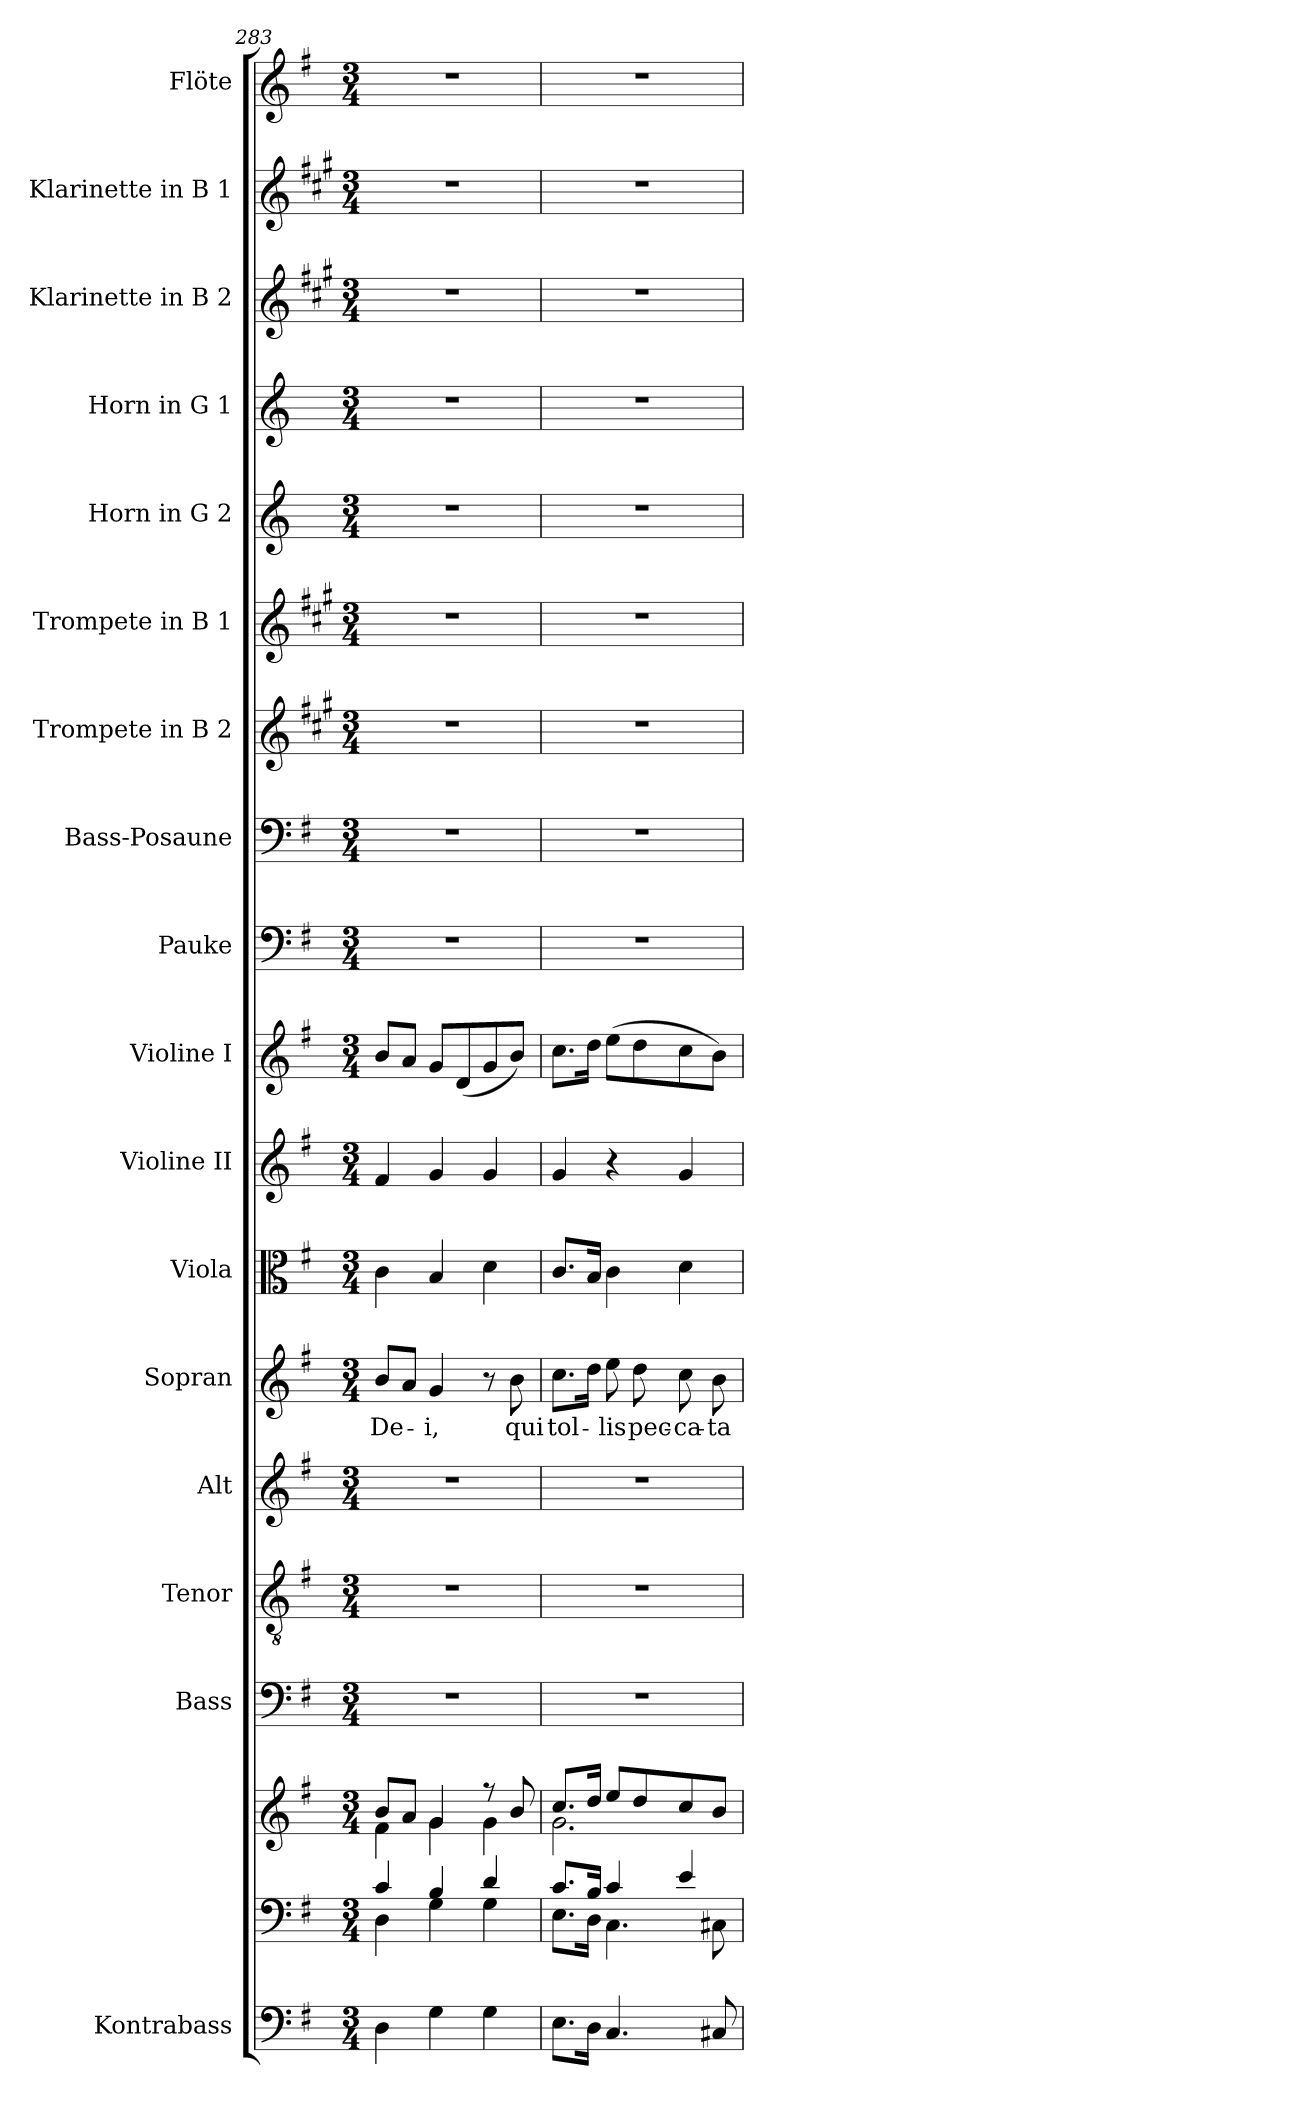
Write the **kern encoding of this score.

**kern	**kern	**kern	**kern	**kern	**kern	**kern	**text	**kern	**kern	**kern	**kern	**kern	**kern	**kern	**kern	**kern	**kern	**kern	**kern
*part18	*part17	*part17	*part16	*part15	*part14	*part13	*part13	*part12	*part11	*part10	*part9	*part8	*part7	*part6	*part5	*part4	*part3	*part2	*part1
*staff19	*staff18	*staff17	*staff16	*staff15	*staff14	*staff13	*staff13	*staff12	*staff11	*staff10	*staff9	*staff8	*staff7	*staff6	*staff5	*staff4	*staff3	*staff2	*staff1
*I"Kontrabass	*	*	*I"Bass	*I"Tenor	*I"Alt	*I"Sopran	*	*I"Viola	*I"Violine II	*I"Violine I	*I"Pauke	*I"Bass-Posaune	*I"Trompete in B 2	*I"Trompete in B 1	*I"Horn in G 2	*I"Horn in G 1	*I"Klarinette in B 2	*I"Klarinette in B 1	*I"Flöte
*I'Kb.	*	*	*I'B	*I'T	*I'A	*I'S	*	*I'Vla.	*I'Vl. II	*I'Vl. I	*I'Pk.	*I'B. Pos.	*	*	*I'Hrn. 2	*I'Hrn. 1	*	*	*I'Fl.
*clefF4	*clefF4	*clefG2	*clefF4	*clefGv2	*clefG2	*clefG2	*	*clefC3	*clefG2	*clefG2	*clefF4	*clefF4	*clefG2	*clefG2	*clefG2	*clefG2	*clefG2	*clefG2	*clefG2
*ITrd7c12	*	*	*	*	*	*	*	*	*	*	*	*	*ITrd1c2	*ITrd1c2	*ITrd3c5	*ITrd3c5	*ITrd1c2	*ITrd1c2	*
*k[f#]	*k[f#]	*k[f#]	*k[f#]	*k[f#]	*k[f#]	*k[f#]	*	*k[f#]	*k[f#]	*k[f#]	*k[f#]	*k[f#]	*k[f#]	*k[f#]	*k[f#]	*k[f#]	*k[f#]	*k[f#]	*k[f#]
*G:	*G:	*G:	*G:	*G:	*G:	*G:	*	*G:	*G:	*G:	*G:	*G:	*G:	*G:	*G:	*G:	*G:	*G:	*G:
*M3/4	*M3/4	*M3/4	*M3/4	*M3/4	*M3/4	*M3/4	*	*M3/4	*M3/4	*M3/4	*M3/4	*M3/4	*M3/4	*M3/4	*M3/4	*M3/4	*M3/4	*M3/4	*M3/4
=283	=283	=283	=283	=283	=283	=283	=283	=283	=283	=283	=283	=283	=283	=283	=283	=283	=283	=283	=283
*	*^	*^	*	*	*	*	*	*	*	*	*	*	*	*	*	*	*	*	*
!	!	!	!	!	!	!	!	!	!LO:LY:b	!	!	!	!	!	!	!	!	!	!	!	!
4DD\	4c/	4D\	8b/L	4f#\	2.r	2.r	2.r	8b/L	De-	4c\	4f#/	8b/L	2.r	2.r	2.r	2.r	2.r	2.r	2.r	2.r	2.r
.	.	.	8a/J	.	.	.	.	8a/J	.	.	.	8a/J	.	.	.	.	.	.	.	.	.
!	!	!	!	!	!	!	!	!	!LO:LY:b	!	!	!	!	!	!	!	!	!	!	!	!
4GG\	4B/	4G\	4g/	4g\	.	.	.	4g/	-i,	4B/	4g/	8g/L	.	.	.	.	.	.	.	.	.
.	.	.	.	.	.	.	.	.	.	.	.	(<8d/	.	.	.	.	.	.	.	.	.
4GG\	4d/	4G\	8ree	4g\	.	.	.	8r	.	4d\	4g/	8g/	.	.	.	.	.	.	.	.	.
!	!	!	!	!	!	!	!	!	!LO:LY:b	!	!	!	!	!	!	!	!	!	!	!	!
.	.	.	8b/	.	.	.	.	8b\	qui	.	.	8b/J)	.	.	.	.	.	.	.	.	.
=284	=284	=284	=284	=284	=284	=284	=284	=284	=284	=284	=284	=284	=284	=284	=284	=284	=284	=284	=284	=284	=284
!	!	!	!	!	!	!	!	!	!LO:LY:b	!	!	!	!	!	!	!	!	!	!	!	!
8.EE\L	8.c/L	8.E\L	8.cc/L	2.g\	2.r	2.r	2.r	8.cc\L	tol-	8.c/L	4g/	8.cc\L	2.r	2.r	2.r	2.r	2.r	2.r	2.r	2.r	2.r
16DD\Jk	16B/Jk	16D\Jk	16dd/Jk	.	.	.	.	16dd\Jk	.	16B/Jk	.	16dd\Jk	.	.	.	.	.	.	.	.	.
!	!	!	!	!	!	!	!	!	!LO:LY:b	!	!	!	!	!	!	!	!	!	!	!	!
4.CC/	4c/	4.C\	8ee/L	.	.	.	.	8ee\	-lis	4c\	4r	(>8ee\L	.	.	.	.	.	.	.	.	.
!	!	!	!	!	!	!	!	!	!LO:LY:b	!	!	!	!	!	!	!	!	!	!	!	!
.	.	.	8dd/	.	.	.	.	8dd\	pec-	.	.	8dd\	.	.	.	.	.	.	.	.	.
!	!	!	!	!	!	!	!	!	!LO:LY:b	!	!	!	!	!	!	!	!	!	!	!	!
.	4e/	.	8cc/	.	.	.	.	8cc\	-ca-	4d\	4g/	8cc\	.	.	.	.	.	.	.	.	.
!	!	!	!	!	!	!	!	!	!LO:LY:b	!	!	!	!	!	!	!	!	!	!	!	!
8CC#X/	.	8C#X\	8b/J	.	.	.	.	8b\	-ta	.	.	8b\J)	.	.	.	.	.	.	.	.	.
*	*v	*v	*	*	*	*	*	*	*	*	*	*	*	*	*	*	*	*	*	*	*
*	*	*v	*v	*	*	*	*	*	*	*	*	*	*	*	*	*	*	*	*	*
=	=	=	=	=	=	=	=	=	=	=	=	=	=	=	=	=	=	=	=
*-	*-	*-	*-	*-	*-	*-	*-	*-	*-	*-	*-	*-	*-	*-	*-	*-	*-	*-	*-
